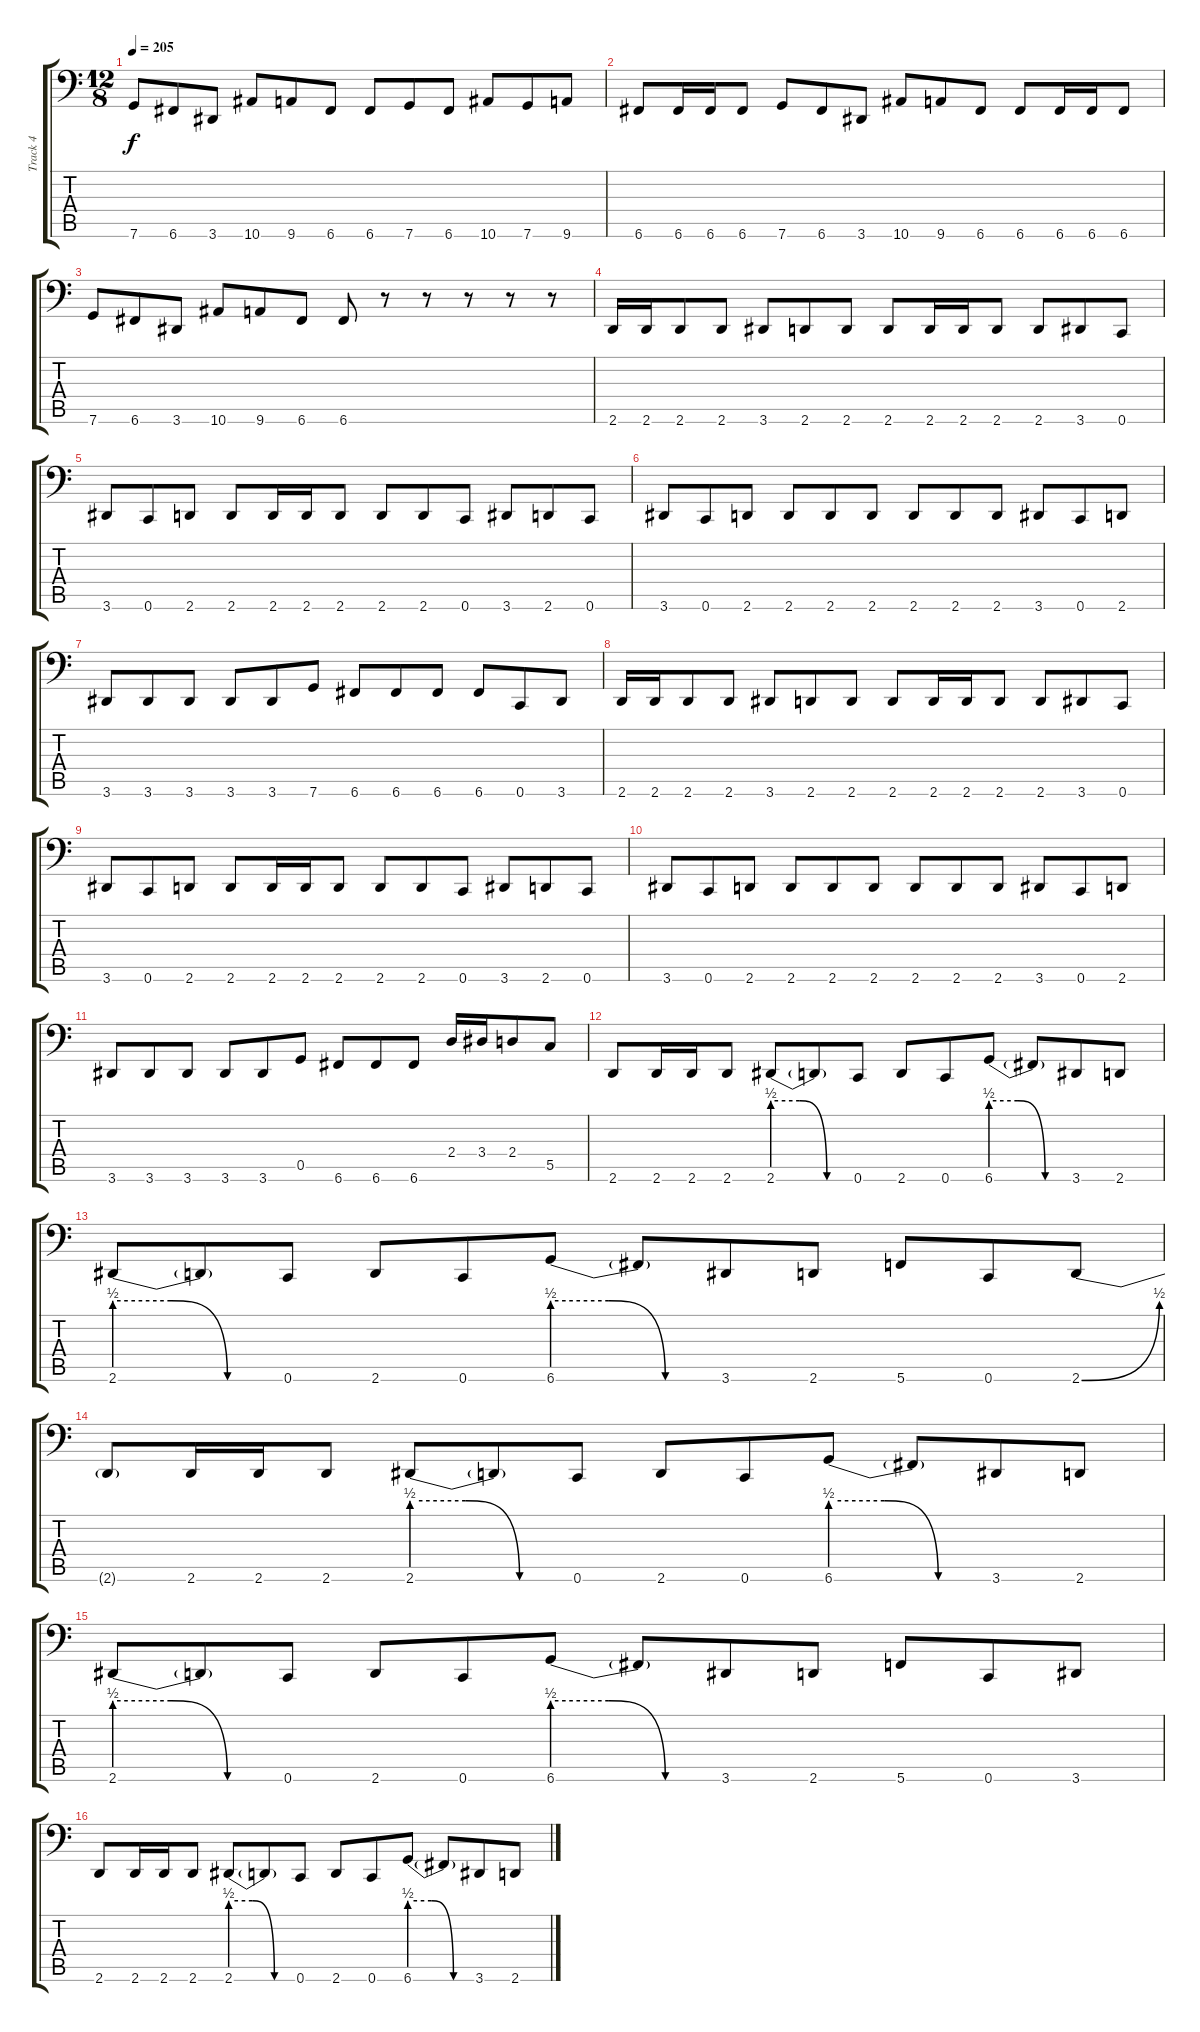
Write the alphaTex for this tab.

\track ("Track 4" "Track 4") {instrument electricbassfinger}
\staff {score tabs}
\tuning (D3 A2 F2 C2 G1 C1) {hide}
\ts (12 8)
\tempo 205
\clef f4
\ks c
7.6.8{dy f} 6.6.8 3.6.8 10.6.8 9.6.8 6.6.8 6.6.8 7.6.8 6.6.8 10.6.8 7.6.8 9.6.8 |
6.6.8 6.6.16 6.6.16 6.6.8 7.6.8 6.6.8 3.6.8 10.6.8 9.6.8 6.6.8 6.6.8 6.6.16 6.6.16 6.6.8 |
7.6.8 6.6.8 3.6.8 10.6.8 9.6.8 6.6.8 6.6.8 r.8 r.8 r.8 r.8 r.8 |
2.6.16 2.6.16 2.6.8 2.6.8 3.6.8 2.6.8 2.6.8 2.6.8 2.6.16 2.6.16 2.6.8 2.6.8 3.6.8 0.6.8 |
3.6.8 0.6.8 2.6.8 2.6.8 2.6.16 2.6.16 2.6.8 2.6.8 2.6.8 0.6.8 3.6.8 2.6.8 0.6.8 |
3.6.8 0.6.8 2.6.8 2.6.8 2.6.8 2.6.8 2.6.8 2.6.8 2.6.8 3.6.8 0.6.8 2.6.8 |
3.6.8 3.6.8 3.6.8 3.6.8 3.6.8 7.6.8 6.6.8 6.6.8 6.6.8 6.6.8 0.6.8 3.6.8 |
2.6.16 2.6.16 2.6.8 2.6.8 3.6.8 2.6.8 2.6.8 2.6.8 2.6.16 2.6.16 2.6.8 2.6.8 3.6.8 0.6.8 |
3.6.8 0.6.8 2.6.8 2.6.8 2.6.16 2.6.16 2.6.8 2.6.8 2.6.8 0.6.8 3.6.8 2.6.8 0.6.8 |
3.6.8 0.6.8 2.6.8 2.6.8 2.6.8 2.6.8 2.6.8 2.6.8 2.6.8 3.6.8 0.6.8 2.6.8 |
3.6.8 3.6.8 3.6.8 3.6.8 3.6.8 0.5.8 6.6.8 6.6.8 6.6.8 2.4.16 3.4.16 2.4.8 5.5.8 |
2.6.8 2.6.16 2.6.16 2.6.8 2.6{be (custom 0 2 20 2 40 0 60 0)}.8 2.6{t}.8 0.6.8 2.6.8 0.6.8 6.6{be (custom 0 2 20 2 40 0 60 0)}.8 6.6{t}.8 3.6.8 2.6.8 |
2.6{be (custom 0 2 20 2 40 0 60 0)}.8 2.6{t}.8 0.6.8 2.6.8 0.6.8 6.6{be (custom 0 2 20 2 40 0 60 0)}.8 6.6{t}.8 3.6.8 2.6.8 5.6.8 0.6.8 2.6{be (bend 0 0 60 2)}.8 |
2.6{t}.8 2.6.16 2.6.16 2.6.8 2.6{be (custom 0 2 20 2 40 0 60 0)}.8 2.6{t}.8 0.6.8 2.6.8 0.6.8 6.6{be (custom 0 2 20 2 40 0 60 0)}.8 6.6{t}.8 3.6.8 2.6.8 |
2.6{be (custom 0 2 20 2 40 0 60 0)}.8 2.6{t}.8 0.6.8 2.6.8 0.6.8 6.6{be (custom 0 2 20 2 40 0 60 0)}.8 6.6{t}.8 3.6.8 2.6.8 5.6.8 0.6.8 3.6.8 |
2.6.8 2.6.16 2.6.16 2.6.8 2.6{be (custom 0 2 20 2 40 0 60 0)}.8 2.6{t}.8 0.6.8 2.6.8 0.6.8 6.6{be (custom 0 2 20 2 40 0 60 0)}.8 6.6{t}.8 3.6.8 2.6.8
